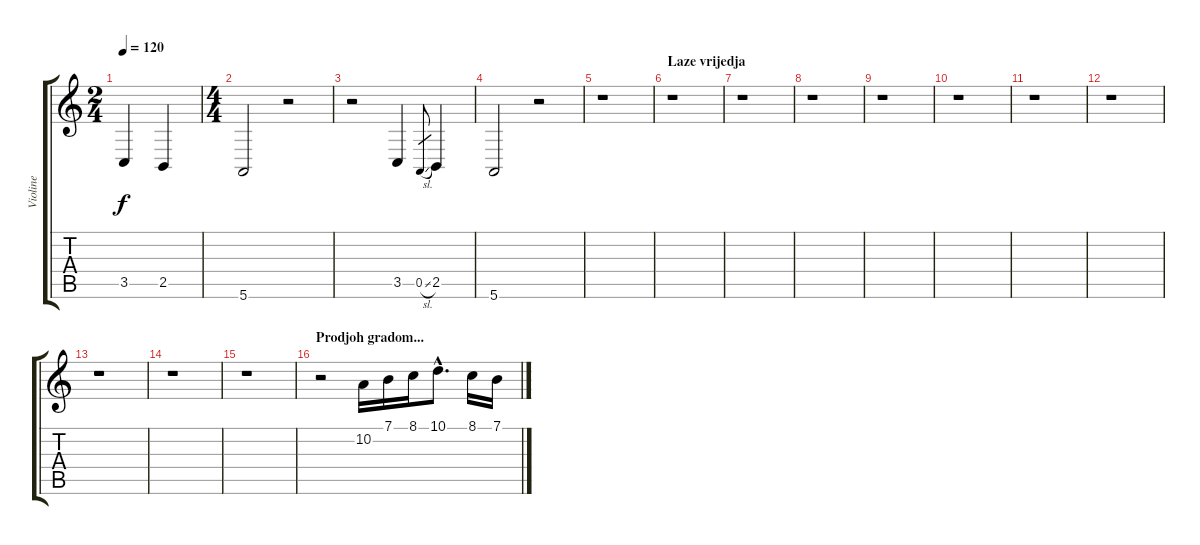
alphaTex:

\track ("Violine" "Violine") {instrument violin}
\staff {score tabs}
\tuning (E4 B3 G3 D3 A2 E2) {hide}
\ts (2 4)
\tempo 120
\clef g2
\ks c
3.5.4{dy f} 2.5.4 |
\ts (4 4)
5.6.2 r.2 |
r.2 3.5.4 0.5{sl}.8{gr} 2.5.4 |
5.6.2 r.2 |
r.1 |
\section ("" "Laze vrijedja")
r.1 |
r.1 |
r.1 |
r.1 |
r.1 |
r.1 |
r.1 |
r.1 |
r.1 |
r.1 |
\section ("" "Prodjoh gradom...")
r.2 10.2.16 7.1.16 8.1.16 10.1{hac}.8{d} 8.1.16 7.1.16
